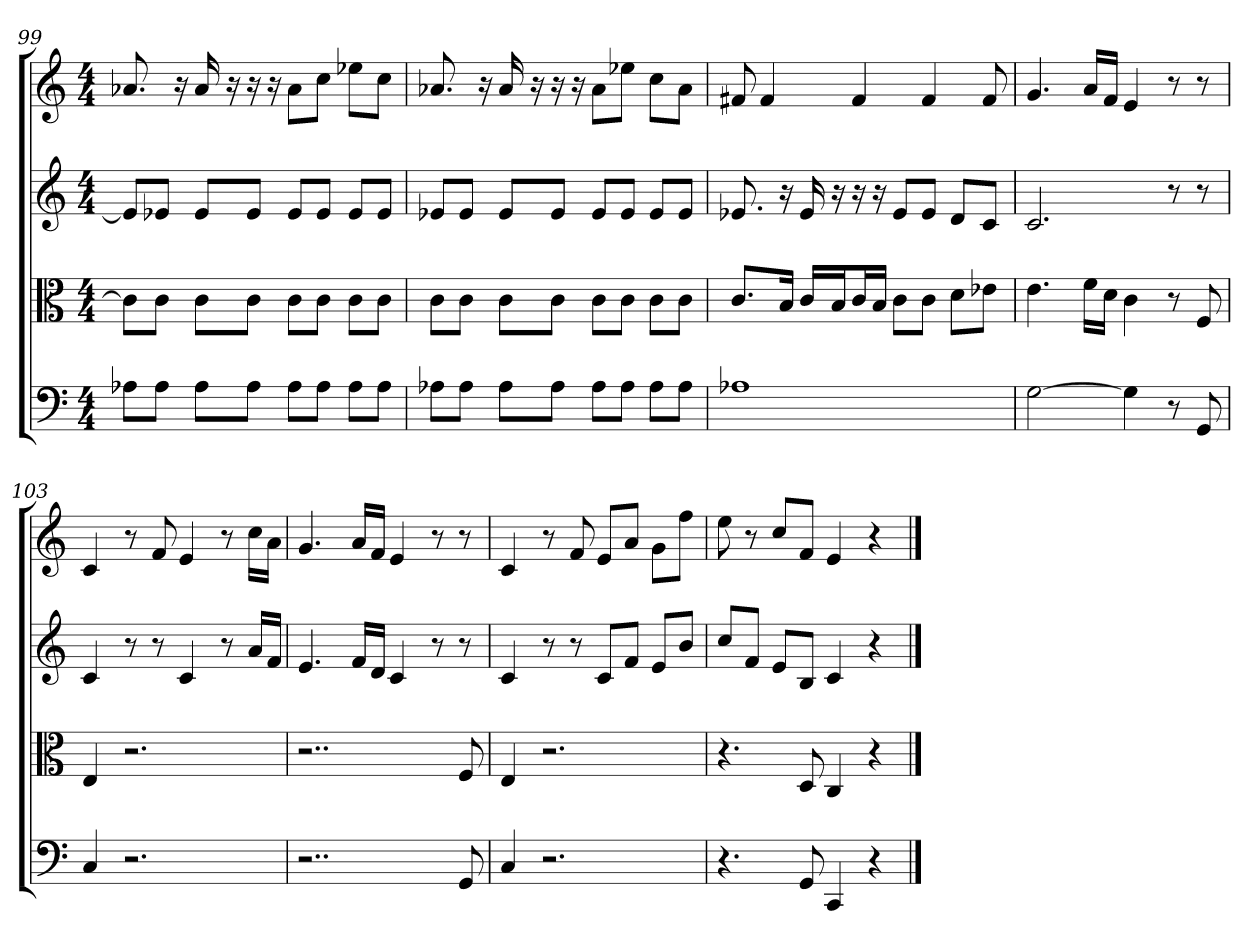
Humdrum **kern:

**kern	**kern	**kern	**kern
*part4	*part3	*part2	*part1
*staff4	*staff3	*staff2	*staff1
*clefF4	*clefC3	*clefG2	*clefG2
*k[]	*k[]	*k[]	*k[]
*C:	*C:	*C:	*C:
*M4/4	*M4/4	*M4/4	*M4/4
=99	=99	=99	=99
8A-X\L	8c\L]	8e-/L]	8.a-X
8A-\J	8c\J	8e-X/J	.
.	.	.	16r
8A-\L	8c\L	8e-/L	16a-
.	.	.	16r
8A-\J	8c\J	8e-/J	16r
.	.	.	16r
8A-\L	8c\L	8e-/L	8a-\L
8A-\J	8c\J	8e-/J	8cc\J
8A-\L	8c\L	8e-/L	8ee-X\L
8A-\J	8c\J	8e-/J	8cc\J
=100	=100	=100	=100
8A-X\L	8c\L	8e-X/L	8.a-X
8A-\J	8c\J	8e-/J	.
.	.	.	16r
8A-\L	8c\L	8e-/L	16a-
.	.	.	16r
8A-\J	8c\J	8e-/J	16r
.	.	.	16r
8A-\L	8c\L	8e-/L	8a-\L
8A-\J	8c\J	8e-/J	8ee-X\J
8A-\L	8c\L	8e-/L	8cc\L
8A-\J	8c\J	8e-/J	8a-\J
=101	=101	=101	=101
1A-X	8.c/L	8.e-X	8f#X
.	.	.	4f#
.	16B/Jk	16r	.
.	16c/LL	16e-	.
.	16B/J	16r	.
.	16c/L	16r	4f#
.	16B/JJ	16r	.
.	8c\L	8e-/L	.
.	8c\J	8e-/J	4f#
.	8d\L	8d/L	.
.	8e-X\J	8c/J	8f#
=102	=102	=102	=102
[2G	4.e	2.c	4.g
.	16f\LL	.	16a/LL
.	16d\JJ	.	16f/JJ
4G]	4c	.	4e
8r	8r	8r	8r
8GG	8F	8r	8r
=103	=103	=103	=103
4C	4E	4c	4c
2.r	2.r	8r	8r
.	.	8r	8f
.	.	4c	4e
.	.	8r	8r
.	.	16a/LL	16cc\LL
.	.	16f/JJ	16a\JJ
=104	=104	=104	=104
2..r	2..r	4.e	4.g
.	.	16f/LL	16a/LL
.	.	16d/JJ	16f/JJ
.	.	4c	4e
.	.	8r	8r
8GG	8F	8r	8r
=105	=105	=105	=105
4C	4E	4c	4c
2.r	2.r	8r	8r
.	.	8r	8f
.	.	8c/L	8e/L
.	.	8f/J	8a/J
.	.	8e/L	8g\L
.	.	8b/J	8ff\J
=106	=106	=106	=106
4.r	4.r	8cc/L	8ee
.	.	8f/J	8r
.	.	8e/L	8cc/L
8GG	8D	8B/J	8f/J
4CC	4C	4c	4e
4r	4r	4r	4r
==	==	==	==
*-	*-	*-	*-
